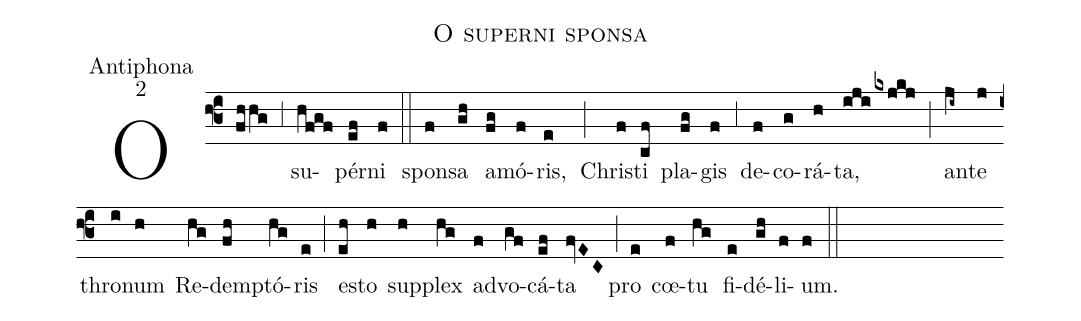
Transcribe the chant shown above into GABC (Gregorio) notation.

name:O superni sponsa;
office-part:Antiphona;
mode:2;
%%
(f3) O(fhhg) (,3) su(hf!g!f)pér(ef)ni(f) (::)
spon(f)sa(gh) a(fg)mó(f)ris,(e) (;) Chri(f)sti(cf) pla(fg)gis(f) (,3) de(f)co(g)rá(h)ta,(iji/kxjkj) (;) an(ji~)te(j) thro(i)num(h) Re(hg)demp(fh)tó(hg)ris(e) (;) e(eh)sto(h) sup(h)plex(hg) ad(f)vo(gf)cá(ef)ta(fvEC) (;) pro(e) cœ(f)tu(hg) fi(e)dé(gh)li(f)um.(f) (::)
